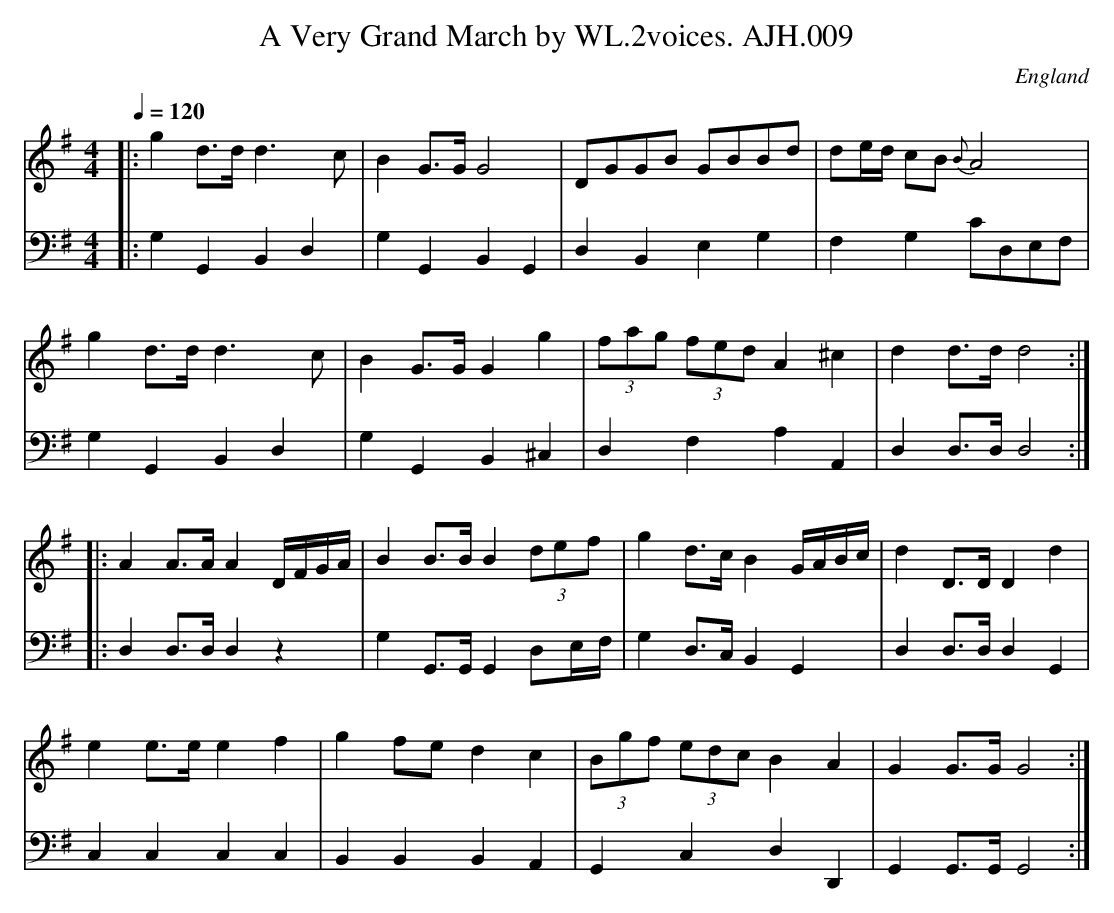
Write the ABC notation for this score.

X:1
T:A Very Grand March by WL.2voices. AJH.009
L:1/8
M:4/4
O:England
Q:1/4=120
V:1
V:2 clef=bass
K:G
[V:1] |: g2d>dd3c | B2G>GG4 | DGGB GBBd | de/d/ cB{B}A4 |
[V:2] |: G,2G,,2B,,2D,2 | G,2G,,2B,,2G,,2 | D,2B,,2E,2G,2 | F,2G,2CD,E,F, |
[V:1] g2d>dd3c | B2G>GG2g2 | (3fag (3fed A2^c2 | d2 d>dd4 :|
[V:2] G,2G,,2B,,2D,2 | G,2G,,2B,,2^C,2 | D,2F,2A,2A,,2 | D,2D,>D,D,4 :|
[V:1] |: A2A>AA2D/F/G/A/ | B2 B>B B2 (3def | g2d>c B2 G/A/B/c/ | d2 D>DD2d2 |
[V:2] |: D,2D,>D,D,2z2 | G,2G,,>G,,G,,2 D,E,/F,/ |\
G,2D,>C,B,,2G,,2 | D,2D,>D,D,2G,,2 |
[V:1] e2e>ee2f2 |g2fe d2c2 | (3Bgf (3edc B2A2 | G2 G>G G4 :|
[V:2] C,2C,2C,2C,2 |B,,2B,,2B,,2A,,2 | G,,2C,2D,2D,,2 | G,,2G,,>G,,G,,4 :|
